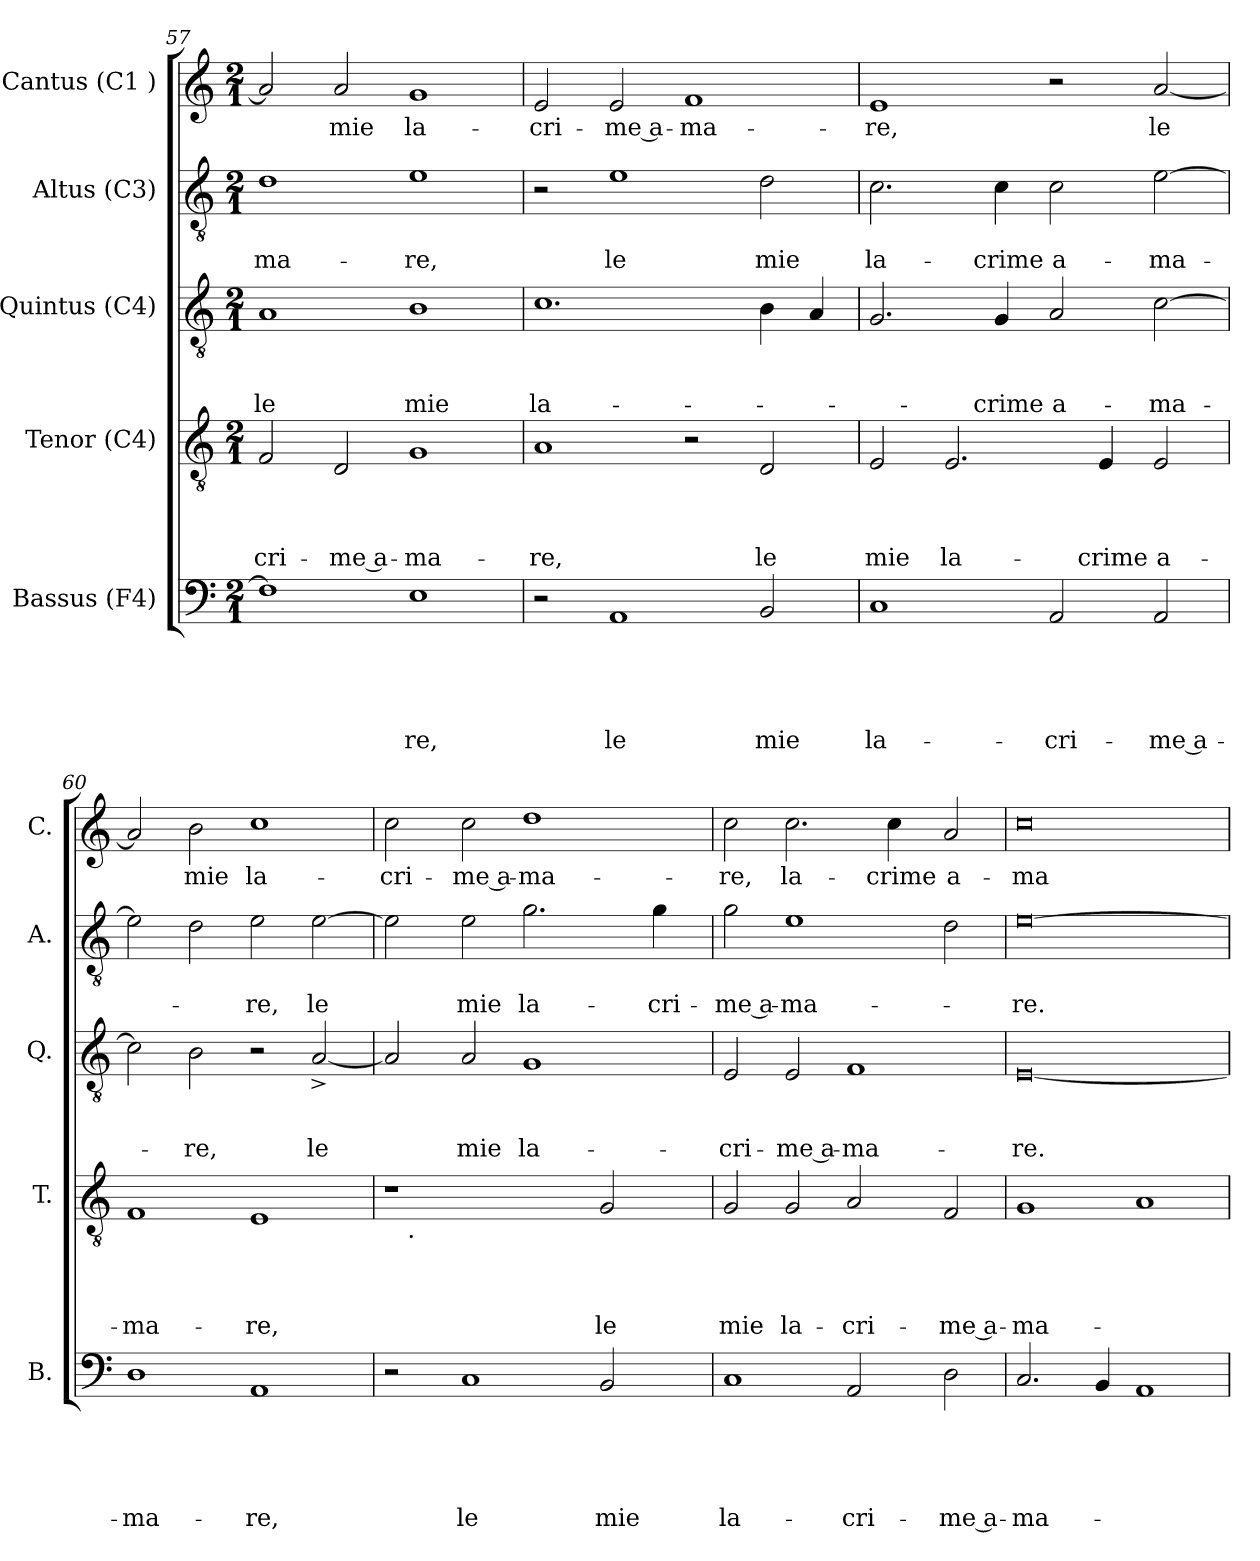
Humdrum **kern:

**kern	**text	**text	**text	**text	**text	**kern	**text	**text	**text	**text	**kern	**text	**text	**text	**kern	**text	**text	**kern	**text
*part5	*part5	*part5	*part5	*part5	*part5	*part4	*part4	*part4	*part4	*part4	*part3	*part3	*part3	*part3	*part2	*part2	*part2	*part1	*part1
*staff5	*staff5	*staff5	*staff5	*staff5	*staff5	*staff4	*staff4	*staff4	*staff4	*staff4	*staff3	*staff3	*staff3	*staff3	*staff2	*staff2	*staff2	*staff1	*staff1
*I"Bassus (F4)	*	*	*	*	*	*I"Tenor (C4)	*	*	*	*	*I"Quintus (C4)	*	*	*	*I"Altus (C3)	*	*	*I"Cantus (C1 )	*
*I'B.	*	*	*	*	*	*I'T.	*	*	*	*	*I'Q.	*	*	*	*I'A.	*	*	*I'C.	*
!!LO:LB:g=z
*clefF4	*	*	*	*	*	*clefGv2	*	*	*	*	*clefGv2	*	*	*	*clefGv2	*	*	*clefG2	*
*k[]	*	*	*	*	*	*k[]	*	*	*	*	*k[]	*	*	*	*k[]	*	*	*k[]	*
*C:	*	*	*	*	*	*C:	*	*	*	*	*C:	*	*	*	*C:	*	*	*C:	*
*M2/1	*	*	*	*	*	*M2/1	*	*	*	*	*M2/1	*	*	*	*M2/1	*	*	*M2/1	*
=57	=57	=57	=57	=57	=57	=57	=57	=57	=57	=57	=57	=57	=57	=57	=57	=57	=57	=57	=57
!	!	!	!	!	!	!	!	!	!	!LO:LY:b	!	!	!	!LO:LY:b	!	!	!LO:LY:b	!	!
1F]	.	.	.	.	.	2F/	.	.	.	-cri-	1A	.	.	le	1d	.	-ma-	2a/]	.
!	!	!	!	!	!	!	!	!	!	!LO:LY:b:rj	!	!	!	!	!	!	!	!	!LO:LY:b
.	.	.	.	.	.	2D/	.	.	.	-me a-	.	.	.	.	.	.	.	2a/	mie
!	!	!	!	!	!LO:LY:b	!	!	!	!	!LO:LY:b	!	!	!	!LO:LY:b	!	!	!LO:LY:b	!	!LO:LY:b
1E	.	.	.	.	-re,	1G	.	.	.	-ma-	1B	.	.	mie	1e	.	-re,	1g	la-
=58	=58	=58	=58	=58	=58	=58	=58	=58	=58	=58	=58	=58	=58	=58	=58	=58	=58	=58	=58
!	!	!	!	!	!	!	!	!	!	!LO:LY:b	!	!	!	!LO:LY:b	!	!	!	!	!LO:LY:b
2r	.	.	.	.	.	1A	.	.	.	-re,	1.c	.	.	la-	2r	.	.	2e/	-cri-
!	!	!	!	!	!LO:LY:b	!	!	!	!	!	!	!	!	!	!	!	!LO:LY:b	!	!LO:LY:b:rj
1AA	.	.	.	.	le	.	.	.	.	.	.	.	.	.	1e	.	le	2e/	-me a-
!	!	!	!	!	!	!	!	!	!	!	!	!	!	!	!	!	!	!	!LO:LY:b
.	.	.	.	.	.	2r	.	.	.	.	.	.	.	.	.	.	.	1f	-ma-
!	!	!	!	!	!LO:LY:b	!	!	!	!	!LO:LY:b	!	!	!	!	!	!	!LO:LY:b	!	!
2BB/	.	.	.	.	mie	2D/	.	.	.	le	4B\	.	.	.	2d\	.	mie	.	.
.	.	.	.	.	.	.	.	.	.	.	4A/	.	.	.	.	.	.	.	.
=59	=59	=59	=59	=59	=59	=59	=59	=59	=59	=59	=59	=59	=59	=59	=59	=59	=59	=59	=59
!	!	!	!	!	!LO:LY:b	!	!	!	!	!LO:LY:b	!	!	!	!	!	!	!LO:LY:b	!	!LO:LY:b
1C	.	.	.	.	la-	2E/	.	.	.	mie	2.G/	.	.	.	2.c\	.	la-	1e	-re,
!	!	!	!	!	!	!	!	!	!	!LO:LY:b	!	!	!	!	!	!	!	!	!
.	.	.	.	.	.	2.E/	.	.	.	la-	.	.	.	.	.	.	.	.	.
!	!	!	!	!	!	!	!	!	!	!	!	!	!	!LO:LY:b	!	!	!LO:LY:b	!	!
.	.	.	.	.	.	.	.	.	.	.	4G/	.	.	-cri­me	4c\	.	-cri­me	.	.
!	!	!	!	!	!LO:LY:b	!	!	!	!	!	!	!	!	!LO:LY:b	!	!	!LO:LY:b	!	!
2AA/	.	.	.	.	-cri-	.	.	.	.	.	2A/	.	.	a-	2c\	.	a-	2r	.
!	!	!	!	!	!	!	!	!	!	!LO:LY:b	!	!	!	!	!	!	!	!	!
.	.	.	.	.	.	4E/	.	.	.	-cri­me	.	.	.	.	.	.	.	.	.
!	!	!	!	!	!LO:LY:b:rj	!	!	!	!	!LO:LY:b	!	!	!	!LO:LY:b	!	!	!LO:LY:b	!	!LO:LY:b
2AA/	.	.	.	.	-me a-	2E/	.	.	.	a-	[>2c\	.	.	-ma-	[>2e\	.	-ma-	[<2a/	le
=60	=60	=60	=60	=60	=60	=60	=60	=60	=60	=60	=60	=60	=60	=60	=60	=60	=60	=60	=60
!	!	!	!	!	!LO:LY:b	!	!	!	!	!LO:LY:b	!	!	!	!	!	!	!	!	!
1D	.	.	.	.	-ma-	1F	.	.	.	-ma-	2c\]	.	.	.	2e\]	.	.	2a/]	.
!	!	!	!	!	!	!	!	!	!	!	!	!	!	!LO:LY:b	!	!	!	!	!LO:LY:b
.	.	.	.	.	.	.	.	.	.	.	2B\	.	.	-re,	2d\	.	.	2b\	mie
!	!	!	!	!	!LO:LY:b	!	!	!	!	!LO:LY:b	!	!	!	!	!	!	!LO:LY:b	!	!LO:LY:b
1AA	.	.	.	.	-re,	1E	.	.	.	-re,	2r	.	.	.	2e\	.	-re,	1cc	la-
!	!	!	!	!	!	!	!	!	!	!	!	!	!	!LO:LY:b	!	!	!LO:LY:b	!	!
.	.	.	.	.	.	.	.	.	.	.	[>2A^</	.	.	le	[>2e\	.	le	.	.
!!LO:PB:g=z
=61	=61	=61	=61	=61	=61	=61	=61	=61	=61	=61	=61	=61	=61	=61	=61	=61	=61	=61	=61
!	!	!	!	!	!	!	!	!	!	!	!	!	!	!	!	!	!	!	!LO:LY:b
*	*	*	*	*	*	*^	*	*	*	*	*	*	*	*	*	*	*	*	*
2r	.	.	.	.	.	1r	16.ryy	.	.	.	.	2A/]	.	.	.	2e\]	.	.	2cc\	-cri-
!	!	!	!	!	!	!	!LO:TX:b:t=.	!	!	!	!	!	!	!	!	!	!	!	!	!
.	.	.	.	.	.	.	1ryy	.	.	.	.	.	.	.	.	.	.	.	.	.
!	!	!	!	!	!LO:LY:b	!	!	!	!	!	!	!	!	!	!LO:LY:b	!	!	!LO:LY:b	!	!LO:LY:b:rj
1C	.	.	.	.	le	.	.	.	.	.	.	2A/	.	.	mie	2e\	.	mie	2cc\	-me a-
!	!	!	!	!	!	!	!	!	!	!	!	!	!	!	!LO:LY:b	!	!	!LO:LY:b	!	!LO:LY:b
.	.	.	.	.	.	2ryy	.	.	.	.	.	1G	.	.	la-	2.g\	.	la-	1dd	-ma-
.	.	.	.	.	.	.	2ryy	.	.	.	.	.	.	.	.	.	.	.	.	.
!	!	!	!	!	!LO:LY:b	!	!	!	!	!	!LO:LY:b	!	!	!	!	!	!	!	!	!
2BB/	.	.	.	.	mie	2G/	.	.	.	.	le	.	.	.	.	.	.	.	.	.
.	.	.	.	.	.	.	4ryy	.	.	.	.	.	.	.	.	.	.	.	.	.
!	!	!	!	!	!	!	!	!	!	!	!	!	!	!	!	!	!	!LO:LY:b	!	!
.	.	.	.	.	.	.	.	.	.	.	.	.	.	.	.	4g\	.	-cri-	.	.
.	.	.	.	.	.	.	8ryy	.	.	.	.	.	.	.	.	.	.	.	.	.
.	.	.	.	.	.	.	32ryy	.	.	.	.	.	.	.	.	.	.	.	.	.
=62	=62	=62	=62	=62	=62	=62	=62	=62	=62	=62	=62	=62	=62	=62	=62	=62	=62	=62	=62	=62
!	!	!	!	!	!LO:LY:b	!	!	!	!	!	!LO:LY:b	!	!	!	!LO:LY:b	!	!	!LO:LY:b:rj	!	!LO:LY:b
*	*	*	*	*	*	*v	*v	*	*	*	*	*	*	*	*	*	*	*	*	*
1C	.	.	.	.	la-	2G/	.	.	.	mie	2E/	.	.	-cri-	2g\	.	-me a-	2cc\	-re,
!	!	!	!	!	!	!	!	!	!	!LO:LY:b	!	!	!	!LO:LY:b:rj	!	!	!LO:LY:b	!	!LO:LY:b
.	.	.	.	.	.	2G/	.	.	.	la-	2E/	.	.	-me a-	1e	.	-ma-	2.cc\	la-
!	!	!	!	!	!LO:LY:b	!	!	!	!	!LO:LY:b	!	!	!	!LO:LY:b	!	!	!	!	!
2AA/	.	.	.	.	-cri-	2A/	.	.	.	-cri-	1F	.	.	-ma-	.	.	.	.	.
!	!	!	!	!	!	!	!	!	!	!	!	!	!	!	!	!	!	!	!LO:LY:b
.	.	.	.	.	.	.	.	.	.	.	.	.	.	.	.	.	.	4cc\	-cri­me
!	!	!	!	!	!LO:LY:b:rj	!	!	!	!	!LO:LY:b:rj	!	!	!	!	!	!	!	!	!LO:LY:b
2D\	.	.	.	.	-me a-	2F/	.	.	.	-me a-	.	.	.	.	2d\	.	.	2a/	a-
=63	=63	=63	=63	=63	=63	=63	=63	=63	=63	=63	=63	=63	=63	=63	=63	=63	=63	=63	=63
!	!	!	!	!	!LO:LY:b	!	!	!	!	!LO:LY:b	!	!	!	!LO:LY:b	!	!	!LO:LY:b	!	!LO:LY:b:rj
2.C/	.	.	.	.	-ma-	1G	.	.	.	-ma-	[<0E	.	.	-re.	[>0e	.	-re.	0cc	-ma-
4BB/	.	.	.	.	.	.	.	.	.	.	.	.	.	.	.	.	.	.	.
1AA	.	.	.	.	.	1A	.	.	.	.	.	.	.	.	.	.	.	.	.
=	=	=	=	=	=	=	=	=	=	=	=	=	=	=	=	=	=	=	=
*-	*-	*-	*-	*-	*-	*-	*-	*-	*-	*-	*-	*-	*-	*-	*-	*-	*-	*-	*-
